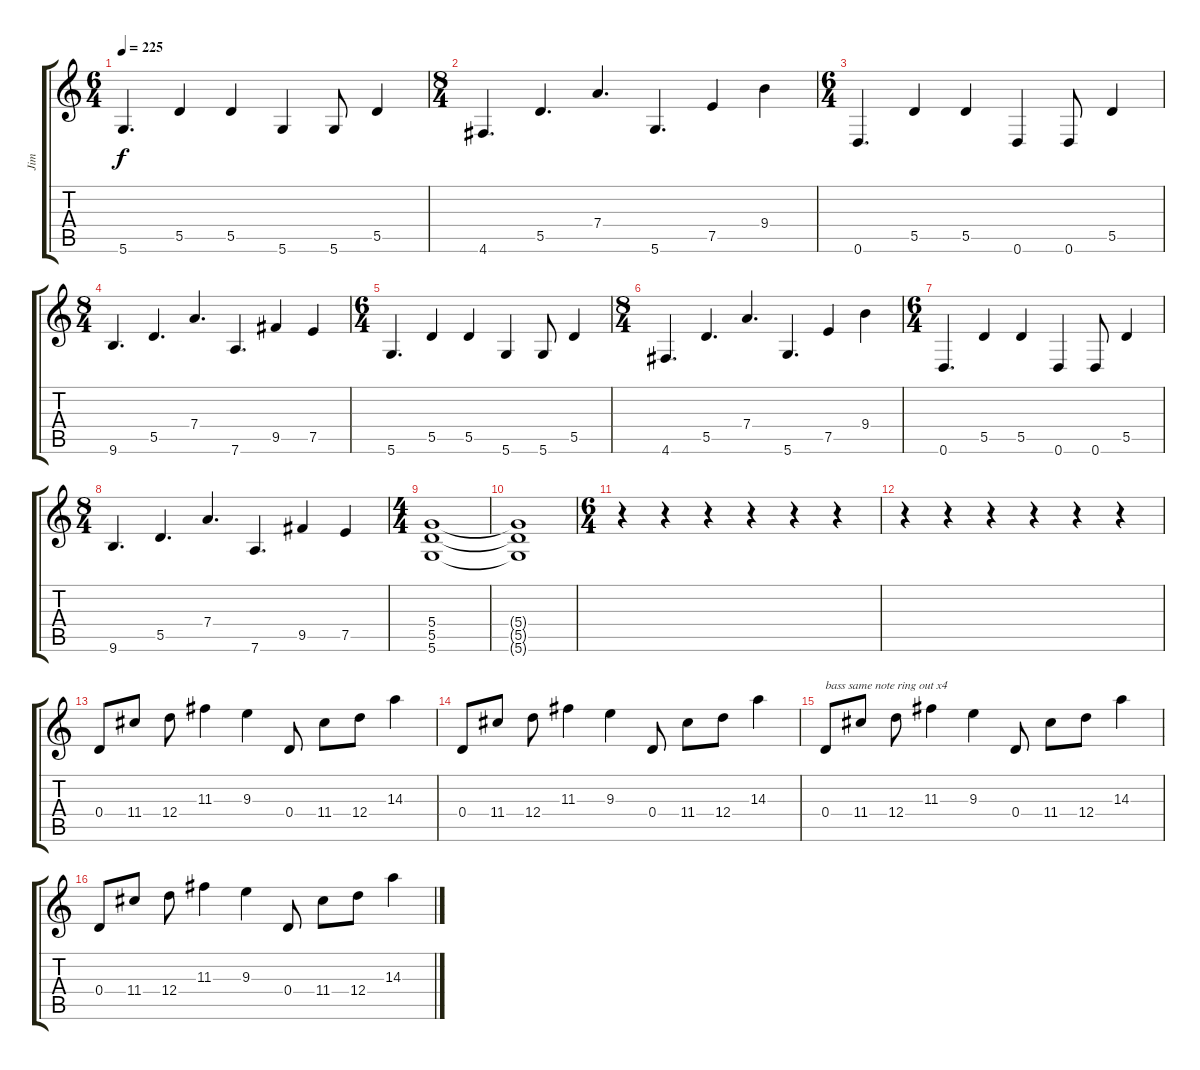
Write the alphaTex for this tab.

\track ("Jim" "Jim") {instrument electricguitarjazz}
\staff {score tabs}
\tuning (E4 B3 G3 D3 A2 D2) {hide}
\ts (6 4)
\tempo 225
\clef g2
\ks c
5.6.4{d dy f} 5.5.4 5.5.4 5.6.4 5.6.8 5.5.4 |
\ts (8 4)
4.6.4{d} 5.5.4{d} 7.4.4{d} 5.6.4{d} 7.5.4 9.4.4 |
\ts (6 4)
0.6.4{d} 5.5.4 5.5.4 0.6.4 0.6.8 5.5.4 |
\ts (8 4)
9.6.4{d} 5.5.4{d} 7.4.4{d} 7.6.4{d} 9.5.4 7.5.4 |
\ts (6 4)
5.6.4{d} 5.5.4 5.5.4 5.6.4 5.6.8 5.5.4 |
\ts (8 4)
4.6.4{d} 5.5.4{d} 7.4.4{d} 5.6.4{d} 7.5.4 9.4.4 |
\ts (6 4)
0.6.4{d} 5.5.4 5.5.4 0.6.4 0.6.8 5.5.4 |
\ts (8 4)
9.6.4{d} 5.5.4{d} 7.4.4{d} 7.6.4{d} 9.5.4 7.5.4 |
\ts (4 4)
(5.4 5.5 5.6).1 |
(5.4{t} 5.5{t} 5.6{t}).1 |
\ts (6 4)
r.4 r.4 r.4 r.4 r.4 r.4 |
r.4 r.4 r.4 r.4 r.4 r.4 |
0.4.8{instrument electricguitarjazz} 11.4.8 12.4.8 11.3.4 9.3.4 0.4.8 11.4.8 12.4.8 14.3.4 |
0.4.8 11.4.8 12.4.8 11.3.4 9.3.4 0.4.8 11.4.8 12.4.8 14.3.4 |
0.4.8{txt "bass same note ring out x4"} 11.4.8 12.4.8 11.3.4 9.3.4 0.4.8 11.4.8 12.4.8 14.3.4 |
0.4.8 11.4.8 12.4.8 11.3.4 9.3.4 0.4.8 11.4.8 12.4.8 14.3.4
